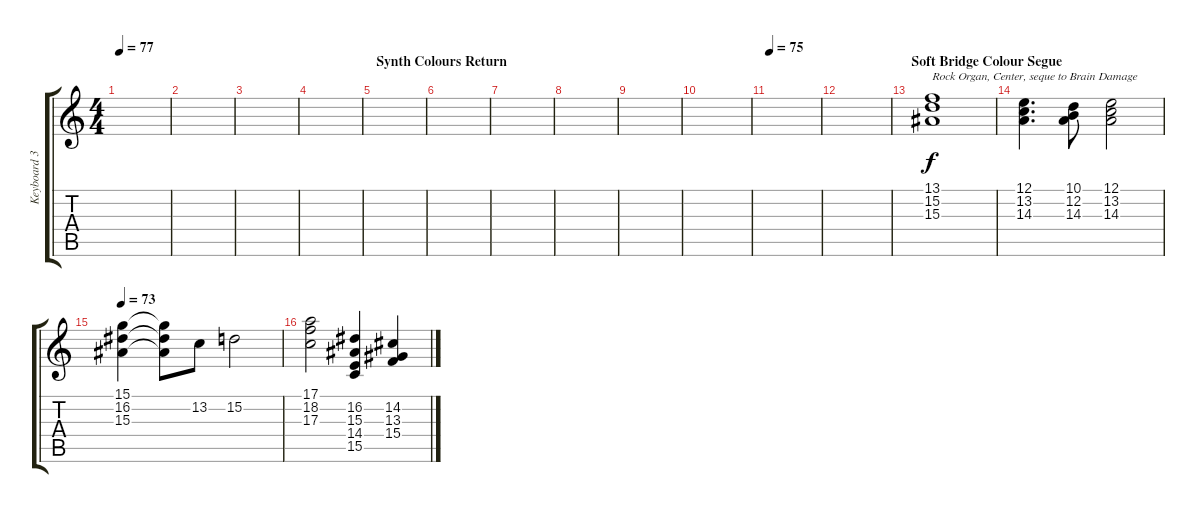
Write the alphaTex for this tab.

\track ("Keyboard 3 LC" "Keyboard 3") {instrument lead2sawtooth}
\staff {score tabs}
\tuning (E4 B3 G3 D3 A2 E2) {hide}
\ts (4 4)
\tempo 77
\clef g2
\ks c
|
|
|
|
\section ("" "Synth Colours Return")
|
|
|
|
|
|
\tempo 75
|
|
\section ("" "Soft Bridge Colour Segue")
(13.1 15.2 15.3).1{txt "Rock Organ, Center, seque to Brain Damage" dy f volume 8 balance 8 instrument rockorgan} |
(12.1 13.2 14.3).4{d} (10.1 12.2 14.3).8 (12.1 13.2 14.3).2 |
\tempo 73
(15.1 16.2 15.3).4 (15.1{t} 16.2{t} 15.3{t}).8 13.2.8 15.2.2 |
(17.1 18.2 17.3).2 (16.2 15.3 14.4 15.5).4 (14.2 13.3 15.4).4
